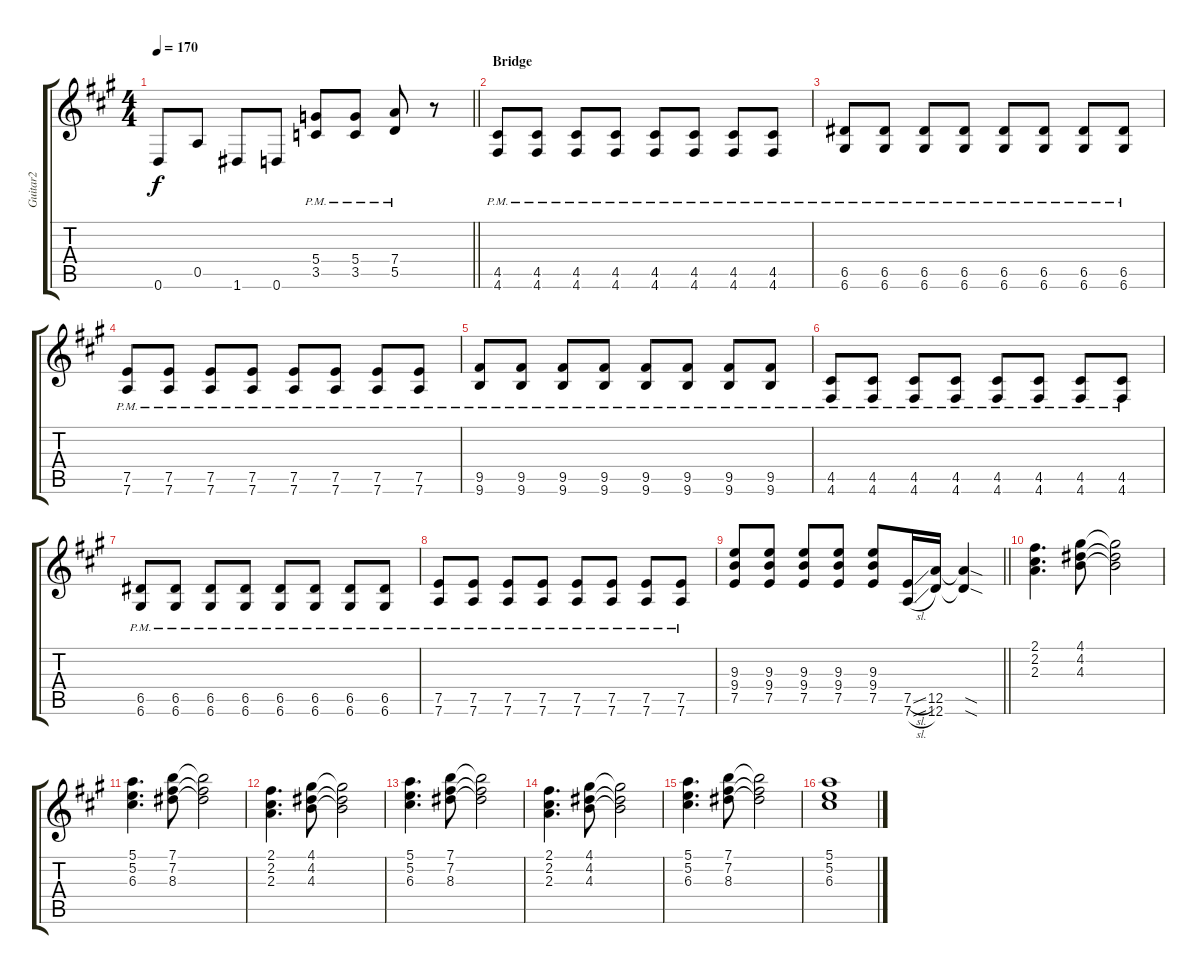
\track ("Guitar2" "Guitar2") {instrument distortionguitar}
\staff {score tabs}
\tuning (E4 B3 G3 D3 A2 D2) {hide}
\ts (4 4)
\tempo 170
\clef g2
\barLineRight lightlight
\ks f#minor
0.6.8{dy f} 0.5.8 1.6.8 0.6.8 (5.4{pm} 3.5{pm}).8 (5.4{pm} 3.5{pm}).8 (7.4{pm} 5.5{pm}).8 r.8 |
\section ("" "Bridge")
(4.5{pm} 4.6{pm}).8 (4.5{pm} 4.6{pm}).8 (4.5{pm} 4.6{pm}).8 (4.5{pm} 4.6{pm}).8 (4.5{pm} 4.6{pm}).8 (4.5{pm} 4.6{pm}).8 (4.5{pm} 4.6{pm}).8 (4.5{pm} 4.6{pm}).8 |
(6.5{pm} 6.6{pm}).8 (6.5{pm} 6.6{pm}).8 (6.5{pm} 6.6{pm}).8 (6.5{pm} 6.6{pm}).8 (6.5{pm} 6.6{pm}).8 (6.5{pm} 6.6{pm}).8 (6.5{pm} 6.6{pm}).8 (6.5{pm} 6.6{pm}).8 |
(7.5{pm} 7.6{pm}).8 (7.5{pm} 7.6{pm}).8 (7.5{pm} 7.6{pm}).8 (7.5{pm} 7.6{pm}).8 (7.5{pm} 7.6{pm}).8 (7.5{pm} 7.6{pm}).8 (7.5{pm} 7.6{pm}).8 (7.5{pm} 7.6{pm}).8 |
(9.5{pm} 9.6{pm}).8 (9.5{pm} 9.6{pm}).8 (9.5{pm} 9.6{pm}).8 (9.5{pm} 9.6{pm}).8 (9.5{pm} 9.6{pm}).8 (9.5{pm} 9.6{pm}).8 (9.5{pm} 9.6{pm}).8 (9.5{pm} 9.6{pm}).8 |
(4.5{pm} 4.6{pm}).8 (4.5{pm} 4.6{pm}).8 (4.5{pm} 4.6{pm}).8 (4.5{pm} 4.6{pm}).8 (4.5{pm} 4.6{pm}).8 (4.5{pm} 4.6{pm}).8 (4.5{pm} 4.6{pm}).8 (4.5{pm} 4.6{pm}).8 |
(6.5{pm} 6.6{pm}).8 (6.5{pm} 6.6{pm}).8 (6.5{pm} 6.6{pm}).8 (6.5{pm} 6.6{pm}).8 (6.5{pm} 6.6{pm}).8 (6.5{pm} 6.6{pm}).8 (6.5{pm} 6.6{pm}).8 (6.5{pm} 6.6{pm}).8 |
(7.5{pm} 7.6{pm}).8 (7.5{pm} 7.6{pm}).8 (7.5{pm} 7.6{pm}).8 (7.5{pm} 7.6{pm}).8 (7.5{pm} 7.6{pm}).8 (7.5{pm} 7.6{pm}).8 (7.5{pm} 7.6{pm}).8 (7.5{pm} 7.6{pm}).8 |
\barLineRight lightlight
(9.3 9.4 7.5).8 (9.3 9.4 7.5).8 (9.3 9.4 7.5).8 (9.3 9.4 7.5).8 (9.3 9.4 7.5).8 (7.5{sl} 7.6{sl}).16 (12.5 12.6).16 (12.5{sod t} 12.6{sod t}).4 |
(2.1 2.2 2.3).4{d} (4.1 4.2 4.3).8 (4.1{t} 4.2{t} 4.3{t}).2 |
(5.1 5.2 6.3).4{d} (7.1 7.2 8.3).8 (7.1{t} 7.2{t} 8.3{t}).2 |
(2.1 2.2 2.3).4{d} (4.1 4.2 4.3).8 (4.1{t} 4.2{t} 4.3{t}).2 |
(5.1 5.2 6.3).4{d} (7.1 7.2 8.3).8 (7.1{t} 7.2{t} 8.3{t}).2 |
(2.1 2.2 2.3).4{d} (4.1 4.2 4.3).8 (4.1{t} 4.2{t} 4.3{t}).2 |
(5.1 5.2 6.3).4{d} (7.1 7.2 8.3).8 (7.1{t} 7.2{t} 8.3{t}).2 |
(5.1 5.2 6.3).1
